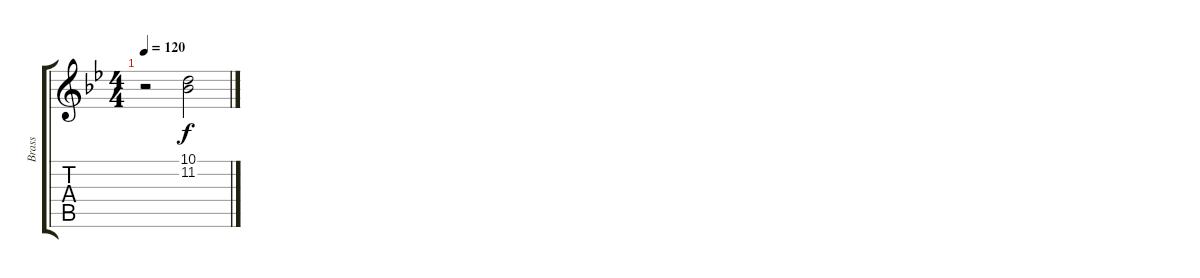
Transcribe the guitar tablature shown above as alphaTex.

\track ("Brass" "Brass") {instrument brasssection}
\staff {score tabs}
\tuning (E4 B3 G3 D3 A2 E2) {hide}
\ts (4 4)
\tempo 120
\clef g2
\ks bb
r.2{dy f} (10.1 11.2).2
